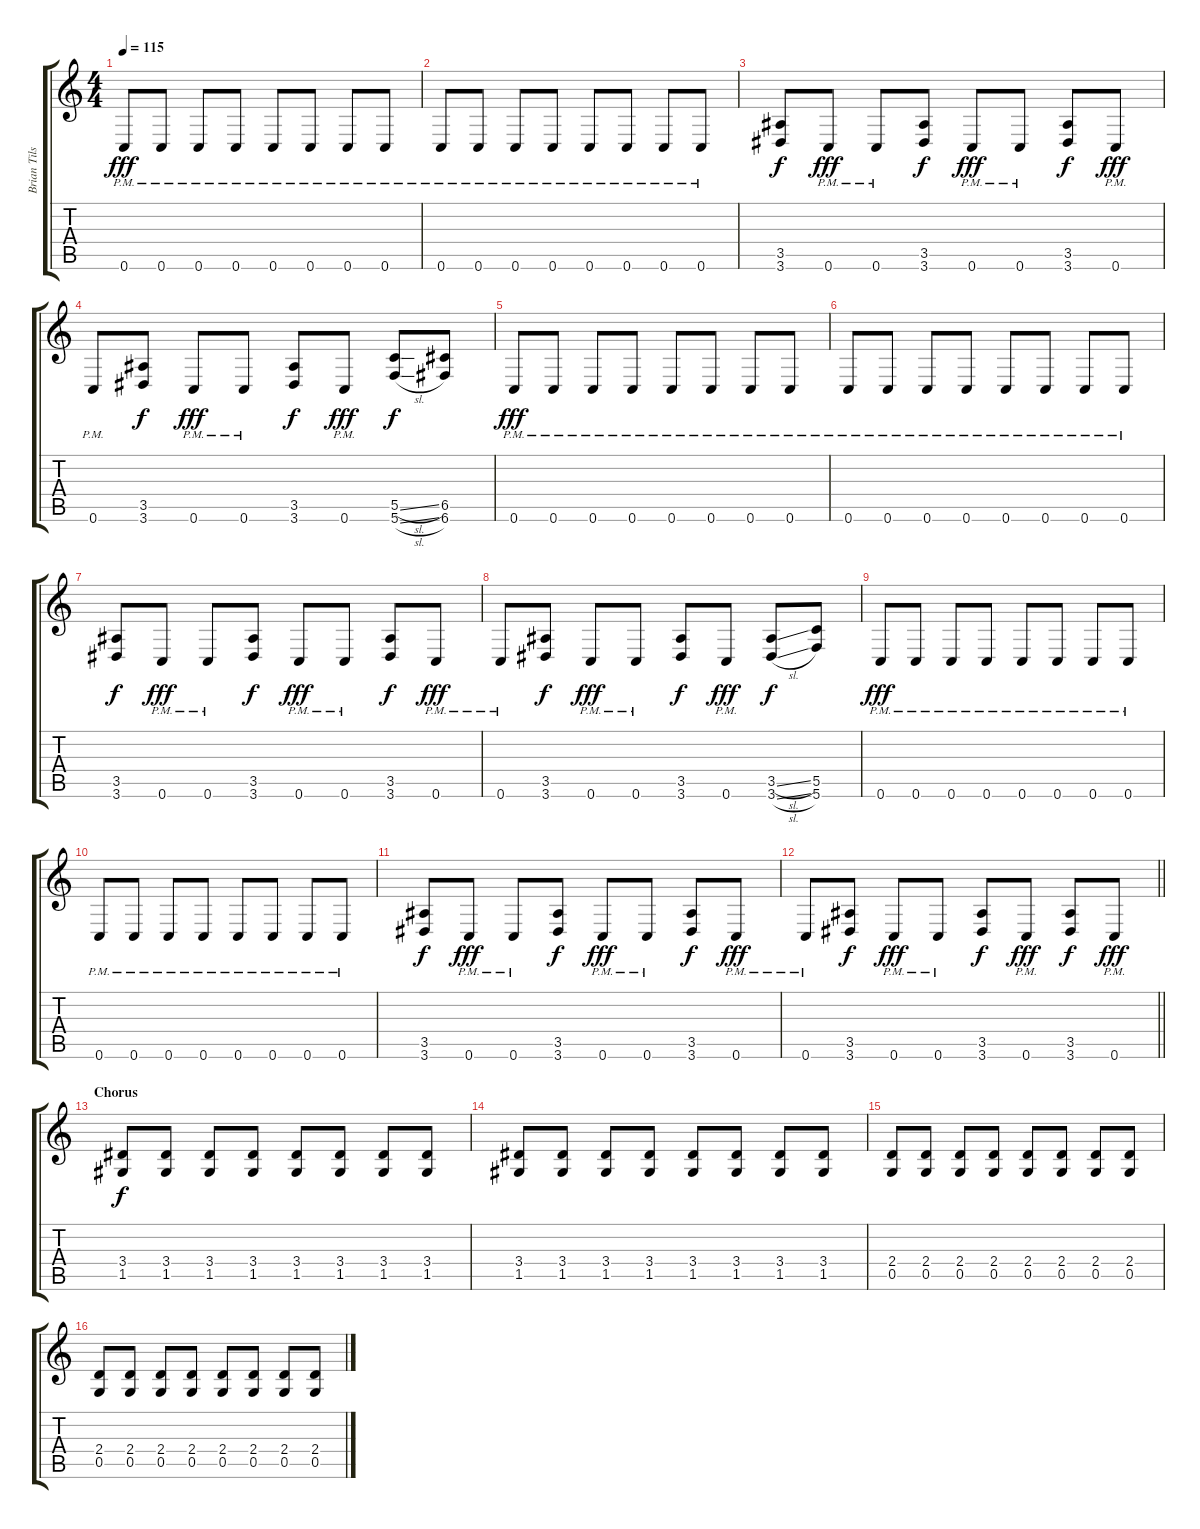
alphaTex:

\track ("Brian Tilse" "Brian Tils") {instrument distortionguitar}
\staff {score tabs}
\tuning (D4 A3 F3 C3 G2 C2) {hide}
\ts (4 4)
\tempo 115
\clef g2
\ks c
0.6{pm}.8{dy fff} 0.6{pm}.8 0.6{pm}.8 0.6{pm}.8 0.6{pm}.8 0.6{pm}.8 0.6{pm}.8 0.6{pm}.8 |
0.6{pm}.8 0.6{pm}.8 0.6{pm}.8 0.6{pm}.8 0.6{pm}.8 0.6{pm}.8 0.6{pm}.8 0.6{pm}.8 |
(3.5 3.6).8{dy f} 0.6{pm}.8{dy fff} 0.6{pm}.8 (3.5 3.6).8{dy f} 0.6{pm}.8{dy fff} 0.6{pm}.8 (3.5 3.6).8{dy f} 0.6{pm}.8{dy fff} |
0.6{pm}.8 (3.5 3.6).8{dy f} 0.6{pm}.8{dy fff} 0.6{pm}.8 (3.5 3.6).8{dy f} 0.6{pm}.8{dy fff} (5.5{sl} 5.6{sl}).8{dy f} (6.5 6.6).8 |
0.6{pm}.8{dy fff} 0.6{pm}.8 0.6{pm}.8 0.6{pm}.8 0.6{pm}.8 0.6{pm}.8 0.6{pm}.8 0.6{pm}.8 |
0.6{pm}.8 0.6{pm}.8 0.6{pm}.8 0.6{pm}.8 0.6{pm}.8 0.6{pm}.8 0.6{pm}.8 0.6{pm}.8 |
(3.5 3.6).8{dy f} 0.6{pm}.8{dy fff} 0.6{pm}.8 (3.5 3.6).8{dy f} 0.6{pm}.8{dy fff} 0.6{pm}.8 (3.5 3.6).8{dy f} 0.6{pm}.8{dy fff} |
0.6{pm}.8 (3.5 3.6).8{dy f} 0.6{pm}.8{dy fff} 0.6{pm}.8 (3.5 3.6).8{dy f} 0.6{pm}.8{dy fff} (3.5{sl} 3.6{sl}).8{dy f} (5.5 5.6).8 |
0.6{pm}.8{dy fff} 0.6{pm}.8 0.6{pm}.8 0.6{pm}.8 0.6{pm}.8 0.6{pm}.8 0.6{pm}.8 0.6{pm}.8 |
0.6{pm}.8 0.6{pm}.8 0.6{pm}.8 0.6{pm}.8 0.6{pm}.8 0.6{pm}.8 0.6{pm}.8 0.6{pm}.8 |
(3.5 3.6).8{dy f} 0.6{pm}.8{dy fff} 0.6{pm}.8 (3.5 3.6).8{dy f} 0.6{pm}.8{dy fff} 0.6{pm}.8 (3.5 3.6).8{dy f} 0.6{pm}.8{dy fff} |
\barLineRight lightlight
0.6{pm}.8 (3.5 3.6).8{dy f} 0.6{pm}.8{dy fff} 0.6{pm}.8 (3.5 3.6).8{dy f} 0.6{pm}.8{dy fff} (3.5 3.6).8{dy f} 0.6{pm}.8{dy fff} |
\section ("" "Chorus")
(3.4 1.5).8{dy f} (3.4 1.5).8 (3.4 1.5).8 (3.4 1.5).8 (3.4 1.5).8 (3.4 1.5).8 (3.4 1.5).8 (3.4 1.5).8 |
(3.4 1.5).8 (3.4 1.5).8 (3.4 1.5).8 (3.4 1.5).8 (3.4 1.5).8 (3.4 1.5).8 (3.4 1.5).8 (3.4 1.5).8 |
(2.4 0.5).8 (2.4 0.5).8 (2.4 0.5).8 (2.4 0.5).8 (2.4 0.5).8 (2.4 0.5).8 (2.4 0.5).8 (2.4 0.5).8 |
(2.4 0.5).8 (2.4 0.5).8 (2.4 0.5).8 (2.4 0.5).8 (2.4 0.5).8 (2.4 0.5).8 (2.4 0.5).8 (2.4 0.5).8
